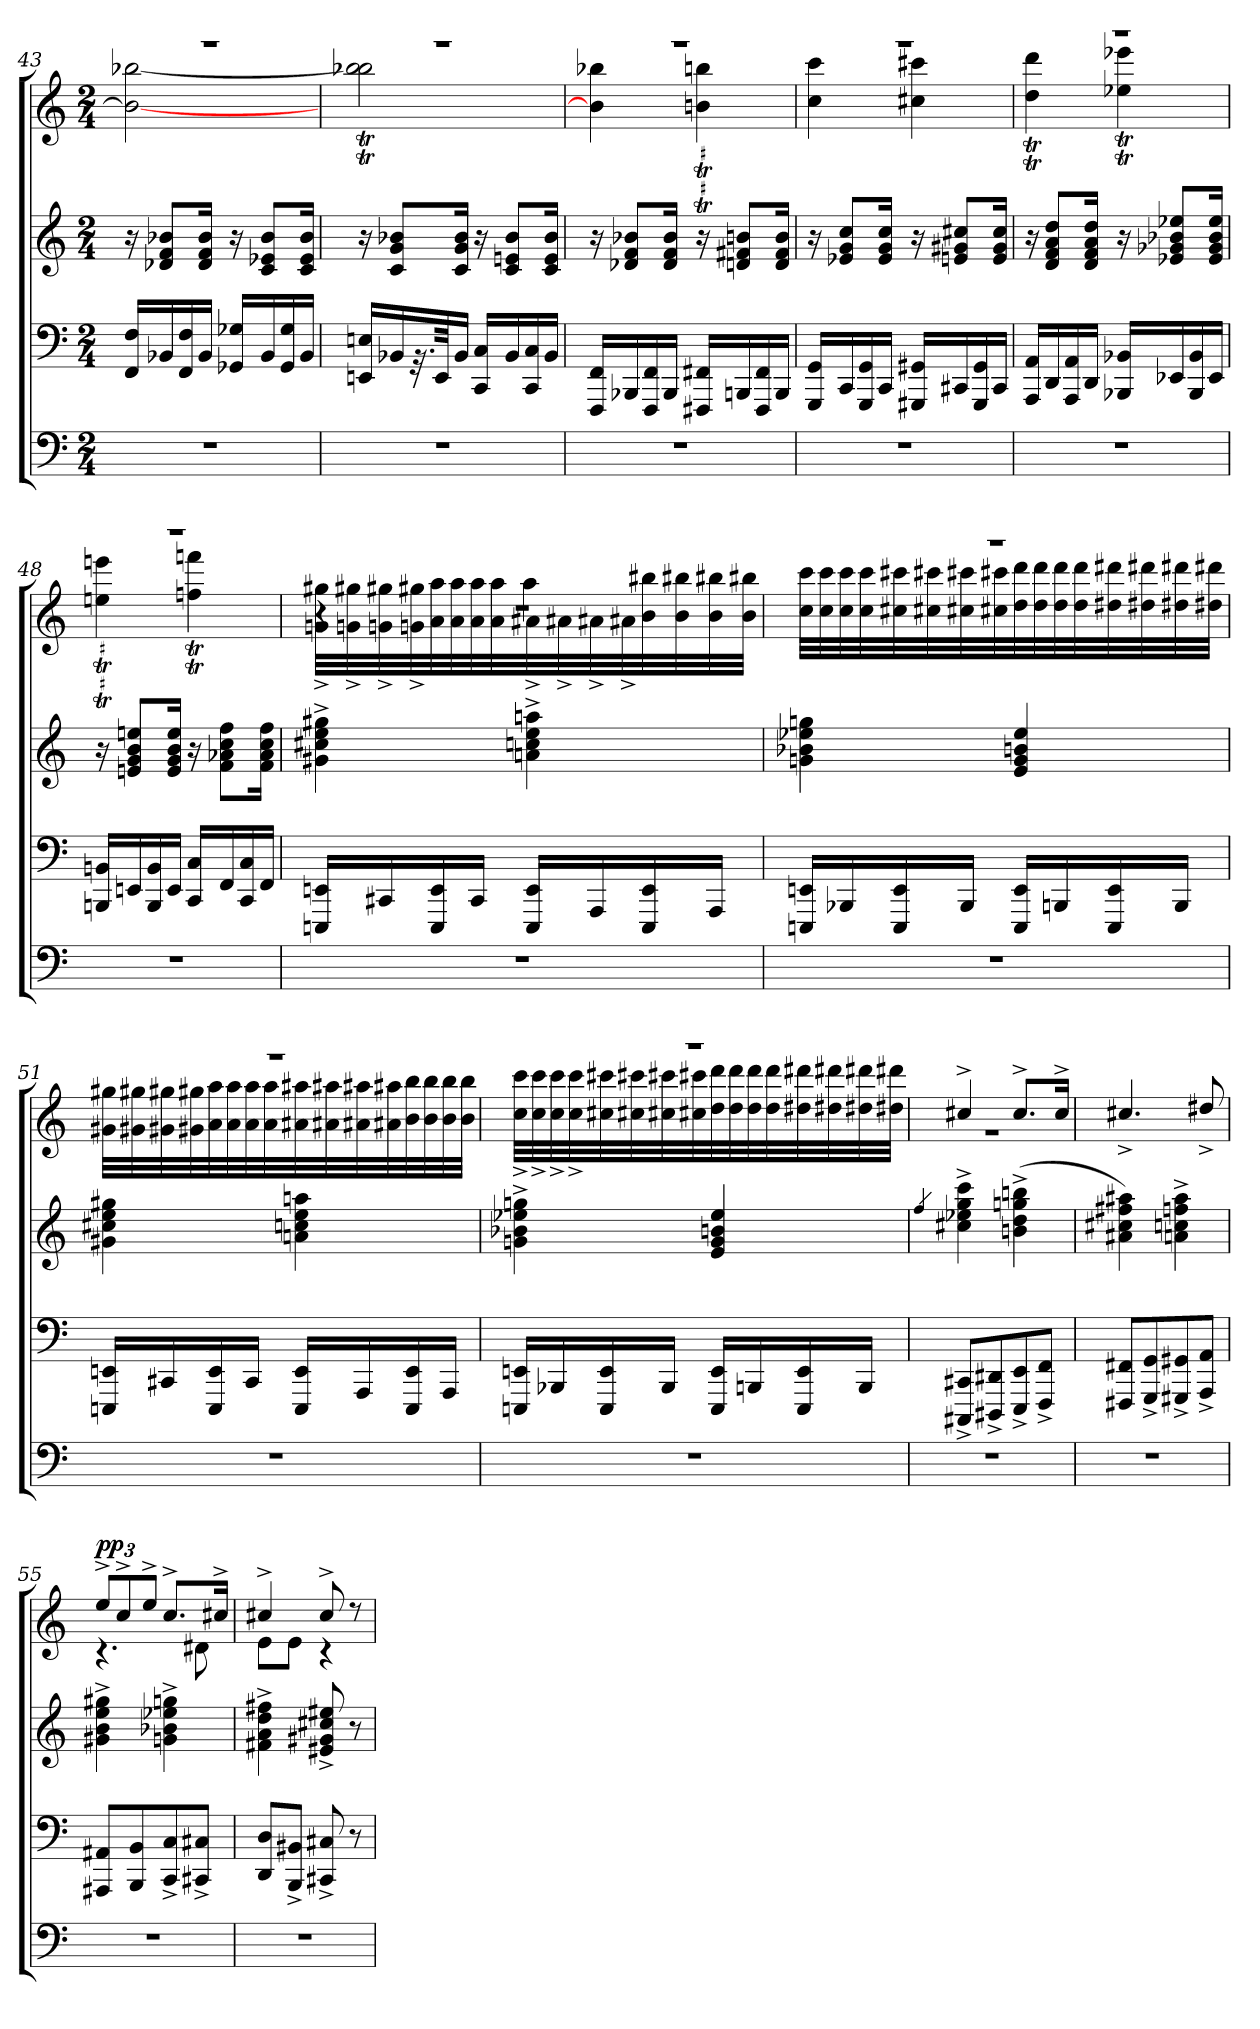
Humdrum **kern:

**kern	**kern	**kern	**kern	**dynam
*part3	*part2	*part2	*part1	*part1
*staff4	*staff3	*staff2	*staff1	*staff1
*clefF4	*clefF4	*clefG2	*clefG2	*
*k[]	*k[]	*k[]	*k[]	*
*M2/4	*M2/4	*M2/4	*M2/4	*
=43	=43	=43	=43	=43
*	*	*	*^	*
2r	16FF/ 16F/LL	16r	2r	2b-\_ [>2bb-X\	.
.	16BB-X/	8d-X/ 8f/ 8b-X/L	.	.	.
.	16FF/ 16F/	.	.	.	.
.	16BB-/JJ	16d-/ 16f/ 16b-/Jk	.	.	.
.	16GG-X/ 16G-X/LL	16r	.	.	.
.	16BB-/	8c/ 8e-X/ 8b-/L	.	.	.
.	16GG-/ 16G-/	.	.	.	.
.	16BB-/JJ	16c/ 16e-/ 16b-/Jk	.	.	.
=44	=44	=44	=44	=44	=44
2r	16EEn/ 16En/LL	16r	2r	2bb-\]T 2bb-X\T	.
.	16BB-X/	8c/ 8g/ 8b-X/L	.	.	.
.	32.r	.	.	.	.
.	64EE/KK	.	.	.	.
.	16BB-/JJ	16c/ 16g/ 16b-/Jk	.	.	.
.	16CC/ 16C/LL	16r	.	.	.
.	16BB-/	8c/ 8en/ 8b-/L	.	.	.
.	16CC/ 16C/	.	.	.	.
.	16BB-/JJ	16c/ 16e/ 16b-/Jk	.	.	.
=45	=45	=45	=45	=45	=45
2r	16FFF/ 16FF/LL	16r	2r	4b-\] 4bb-X\	.
.	16BBB-X/	8d-X/ 8f/ 8b-X/L	.	.	.
.	16FFF/ 16FF/	.	.	.	.
.	16BBB-/JJ	16d-/ 16f/ 16b-/Jk	.	.	.
.	16FFF#X/ 16FF#X/LL	16r	.	4bn\T 4bbn\T	.
.	16BBBn/	8dn/ 8f#X/ 8bn/L	.	.	.
.	16FFF#/ 16FF#/	.	.	.	.
.	16BBB/JJ	16d/ 16f#/ 16b/Jk	.	.	.
=46	=46	=46	=46	=46	=46
2r	16GGG/ 16GG/LL	16r	2r	4cc\ 4ccc\	.
.	16CC/	8e-X/ 8g/ 8cc/L	.	.	.
.	16GGG/ 16GG/	.	.	.	.
.	16CC/JJ	16e-/ 16g/ 16cc/Jk	.	.	.
.	16GGG#X/ 16GG#X/LL	16r	.	4cc#X\ 4ccc#X\	.
.	16CC#X/	8en/ 8g#X/ 8cc#X/L	.	.	.
.	16GGG#/ 16GG#/	.	.	.	.
.	16CC#/JJ	16e/ 16g#/ 16cc#/Jk	.	.	.
=47	=47	=47	=47	=47	=47
2r	16AAA/ 16AA/LL	16r	2r	4dd\T 4ddd\T	.
.	16DD/	8d/ 8f/ 8a/ 8dd/L	.	.	.
.	16AAA/ 16AA/	.	.	.	.
.	16DD/JJ	16d/ 16f/ 16a/ 16dd/Jk	.	.	.
.	16BBB-X/ 16BB-X/LL	16r	.	4ee-X\T 4eee-X\T	.
.	16EE-X/	8e-X/ 8g-X/ 8b-X/ 8ee-X/L	.	.	.
.	16BBB-/ 16BB-/	.	.	.	.
.	16EE-/JJ	16e-/ 16g-/ 16b-/ 16ee-/Jk	.	.	.
=48	=48	=48	=48	=48	=48
2r	16BBBn/ 16BBn/LL	16r	2r	4een\T 4eeen\T	.
.	16EEn/	8en/ 8g/ 8b/ 8een/L	.	.	.
.	16BBB/ 16BB/	.	.	.	.
.	16EE/JJ	16e/ 16g/ 16b/ 16ee/Jk	.	.	.
.	16CC/ 16C/LL	16r	.	4ff\T 4fff\T	.
.	16FF/	8f\ 8a-X\ 8cc\ 8ff\L	.	.	.
.	16CC/ 16C/	.	.	.	.
.	16FF/JJ	16f\ 16a-\ 16cc\ 16ff\Jk	.	.	.
=49	=49	=49	=49	=49	=49
*	*	*	*	*^	*
*	*	*	*tremolo	*	*	*
2r	16EEEn/ 16EEn/LL	4g#X\^> 4cc#X\^> 4ee\^> 4gg#X\^>	2r	32gn\^< 32gg#X\^<LLL	4r	.
.	.	.	.	32gn\^< 32gg#X\^<	.	.
.	16CC#X/	.	.	32gn\^< 32gg#X\^<	.	.
.	.	.	.	32gn\^< 32gg#X\^<	.	.
.	16EEE/ 16EE/	.	.	32a\ 32aa\	.	.
.	.	.	.	32a\ 32aa\	.	.
.	16CC#/JJ	.	.	32a\ 32aa\	.	.
.	.	.	.	32a\ 32aa\	.	.
.	16EEE/ 16EE/LL	4an\^> 4ccn\^> 4ee\^> 4aan\^>	.	32a#X^<\	4aa\	.
.	.	.	.	32a#X^<\	.	.
.	16AAA/	.	.	32a#X^<\	.	.
.	.	.	.	32a#X^<\	.	.
.	16EEE/ 16EE/	.	.	32b\ 32bb#X\	.	.
.	.	.	.	32b\ 32bb#X\	.	.
.	16AAA/JJ	.	.	32b\ 32bb#X\	.	.
.	.	.	.	32b\ 32bb#X\JJJ	.	.
*	*	*	*	*v	*v	*
=50	=50	=50	=50	=50	=50
2r	16EEEn/ 16EEn/LL	4gn\ 4b-X\ 4ee-X\ 4ggn\	2r	32cc\ 32ccc\LLL	.
.	.	.	.	32cc\ 32ccc\	.
.	16BBB-X/	.	.	32cc\ 32ccc\	.
.	.	.	.	32cc\ 32ccc\	.
.	16EEE/ 16EE/	.	.	32cc#X\ 32ccc#X\	.
.	.	.	.	32cc#X\ 32ccc#X\	.
.	16BBB-/JJ	.	.	32cc#X\ 32ccc#X\	.
.	.	.	.	32cc#X\ 32ccc#X\	.
.	16EEE/ 16EE/LL	4e/ 4g/ 4bn/ 4ee-/	.	32dd\ 32ddd\	.
.	.	.	.	32dd\ 32ddd\	.
.	16BBBn/	.	.	32dd\ 32ddd\	.
.	.	.	.	32dd\ 32ddd\	.
.	16EEE/ 16EE/	.	.	32dd#X\ 32ddd#X\	.
.	.	.	.	32dd#X\ 32ddd#X\	.
.	16BBB/JJ	.	.	32dd#X\ 32ddd#X\	.
.	.	.	.	32dd#X\ 32ddd#X\JJJ	.
=51	=51	=51	=51	=51	=51
2r	16EEEn/ 16EEn/LL	4g#X\ 4cc#X\ 4ee\ 4gg#X\	2r	32g#X\ 32gg#X\LLL	.
.	.	.	.	32g#X\ 32gg#X\	.
.	16CC#X/	.	.	32g#X\ 32gg#X\	.
.	.	.	.	32g#X\ 32gg#X\	.
.	16EEE/ 16EE/	.	.	32a\ 32aa\	.
.	.	.	.	32a\ 32aa\	.
.	16CC#/JJ	.	.	32a\ 32aa\	.
.	.	.	.	32a\ 32aa\	.
.	16EEE/ 16EE/LL	4an\ 4ccn\ 4ee\ 4aan\	.	32a#X\ 32aa#X\	.
.	.	.	.	32a#X\ 32aa#X\	.
.	16AAA/	.	.	32a#X\ 32aa#X\	.
.	.	.	.	32a#X\ 32aa#X\	.
.	16EEE/ 16EE/	.	.	32b\ 32bb\	.
.	.	.	.	32b\ 32bb\	.
.	16AAA/JJ	.	.	32b\ 32bb\	.
.	.	.	.	32b\ 32bb\JJJ	.
=52	=52	=52	=52	=52	=52
2r	16EEEn/ 16EEn/LL	4gn\^> 4b-X\^> 4ee-X\^> 4ggn\^>	2r	32cc\^< 32ccc\^<LLL	.
.	.	.	.	32cc\^< 32ccc\^<	.
.	16BBB-X/	.	.	32cc\^< 32ccc\^<	.
.	.	.	.	32cc\^< 32ccc\^<	.
.	16EEE/ 16EE/	.	.	32cc#X\ 32ccc#X\	.
.	.	.	.	32cc#X\ 32ccc#X\	.
.	16BBB-/JJ	.	.	32cc#X\ 32ccc#X\	.
.	.	.	.	32cc#X\ 32ccc#X\	.
.	16EEE/ 16EE/LL	4e/ 4g/ 4bn/ 4ee-/	.	32dd\ 32ddd\	.
.	.	.	.	32dd\ 32ddd\	.
.	16BBBn/	.	.	32dd\ 32ddd\	.
.	.	.	.	32dd\ 32ddd\	.
.	16EEE/ 16EE/	.	.	32dd#X\ 32ddd#X\	.
.	.	.	.	32dd#X\ 32ddd#X\	.
.	16BBB/JJ	.	.	32dd#X\ 32ddd#X\	.
.	.	.	.	32dd#X\ 32ddd#X\JJJ	.
*	*	*	*Xtremolo	*	*
=53	=53	=53	=53	=53	=53
.	.	4qff/	.	.	.
2r	8CCC#X/^> 8CC#X/^>L	4cc#X\^> 4ee-X\^> 4gg\^> 4ccc\^>	4cc#X^>/	2r	.
.	8DDD#X/^> 8DD#X/^>	.	.	.	.
.	8EEE/^> 8EE/^>	(<4bn\^> 4dd\^> 4ggn\^> 4bbn\^>	8.cc#^>/L	.	.
.	8FFF/^> 8FF/^>J	.	.	.	.
.	.	.	16cc#^>/Jk	.	.
*	*	*	*v	*v	*
=54	=54	=54	=54	=54
2r	8FFF#X/ 8FF#X/L	4a#X\ 4cc#X\ 4ff#X\ 4aa#X\)	4.cc#X^>/	.
.	8GGG/^> 8GG/^>	.	.	.
.	8GGG#X/^> 8GG#X/^>	4an\^< 4ccn\^< 4ffn\^< 4aa#\^<	.	.
.	8AAA/^> 8AA/^>J	.	8dd#X^>/	.
=55	=55	=55	=55	=55
*	*	*	*^	*
!	!	!	!	!	!LO:DY:b
!	!	!	!	!	!LO:DY:n=1:a
2r	8AAA#X/ 8AA#X/L	4g#X\^> 4b\^> 4ee\^> 4gg#X\^>	12ee^>/L	4.r	p p
.	.	.	12cc:^>/	.	.
.	8BBB/ 8BB/	.	.	.	.
.	.	.	12ee:^>/J	.	.
.	8CC/^> 8C/^>	4gn\^< 4b-X\^< 4ee-X\^< 4ggn\^<	8.cc:^>/L	.	.
.	8CC#X/^> 8C#X/^>J	.	.	8d#X\	.
.	.	.	16cc#X^>/Jk	.	.
=56	=56	=56	=56	=56	=56
2r	8DD/ 8D/L	4f#X\^> 4a\^> 4dd\^> 4ff#X\^>	4cc#X^>/	8e\L	.
.	8BBB/^< 8BB#X/^<J	.	.	8e\J	.
.	8CC#X/^> 8C#X/^>	8e#X/^< 8g#X/^< 8cc#X/^< 8ee#X/^<	8cc#^>/	4r	.
.	8r	8r	8r	.	.
*	*	*	*v	*v	*
=	=	=	=	=
*-	*-	*-	*-	*-
